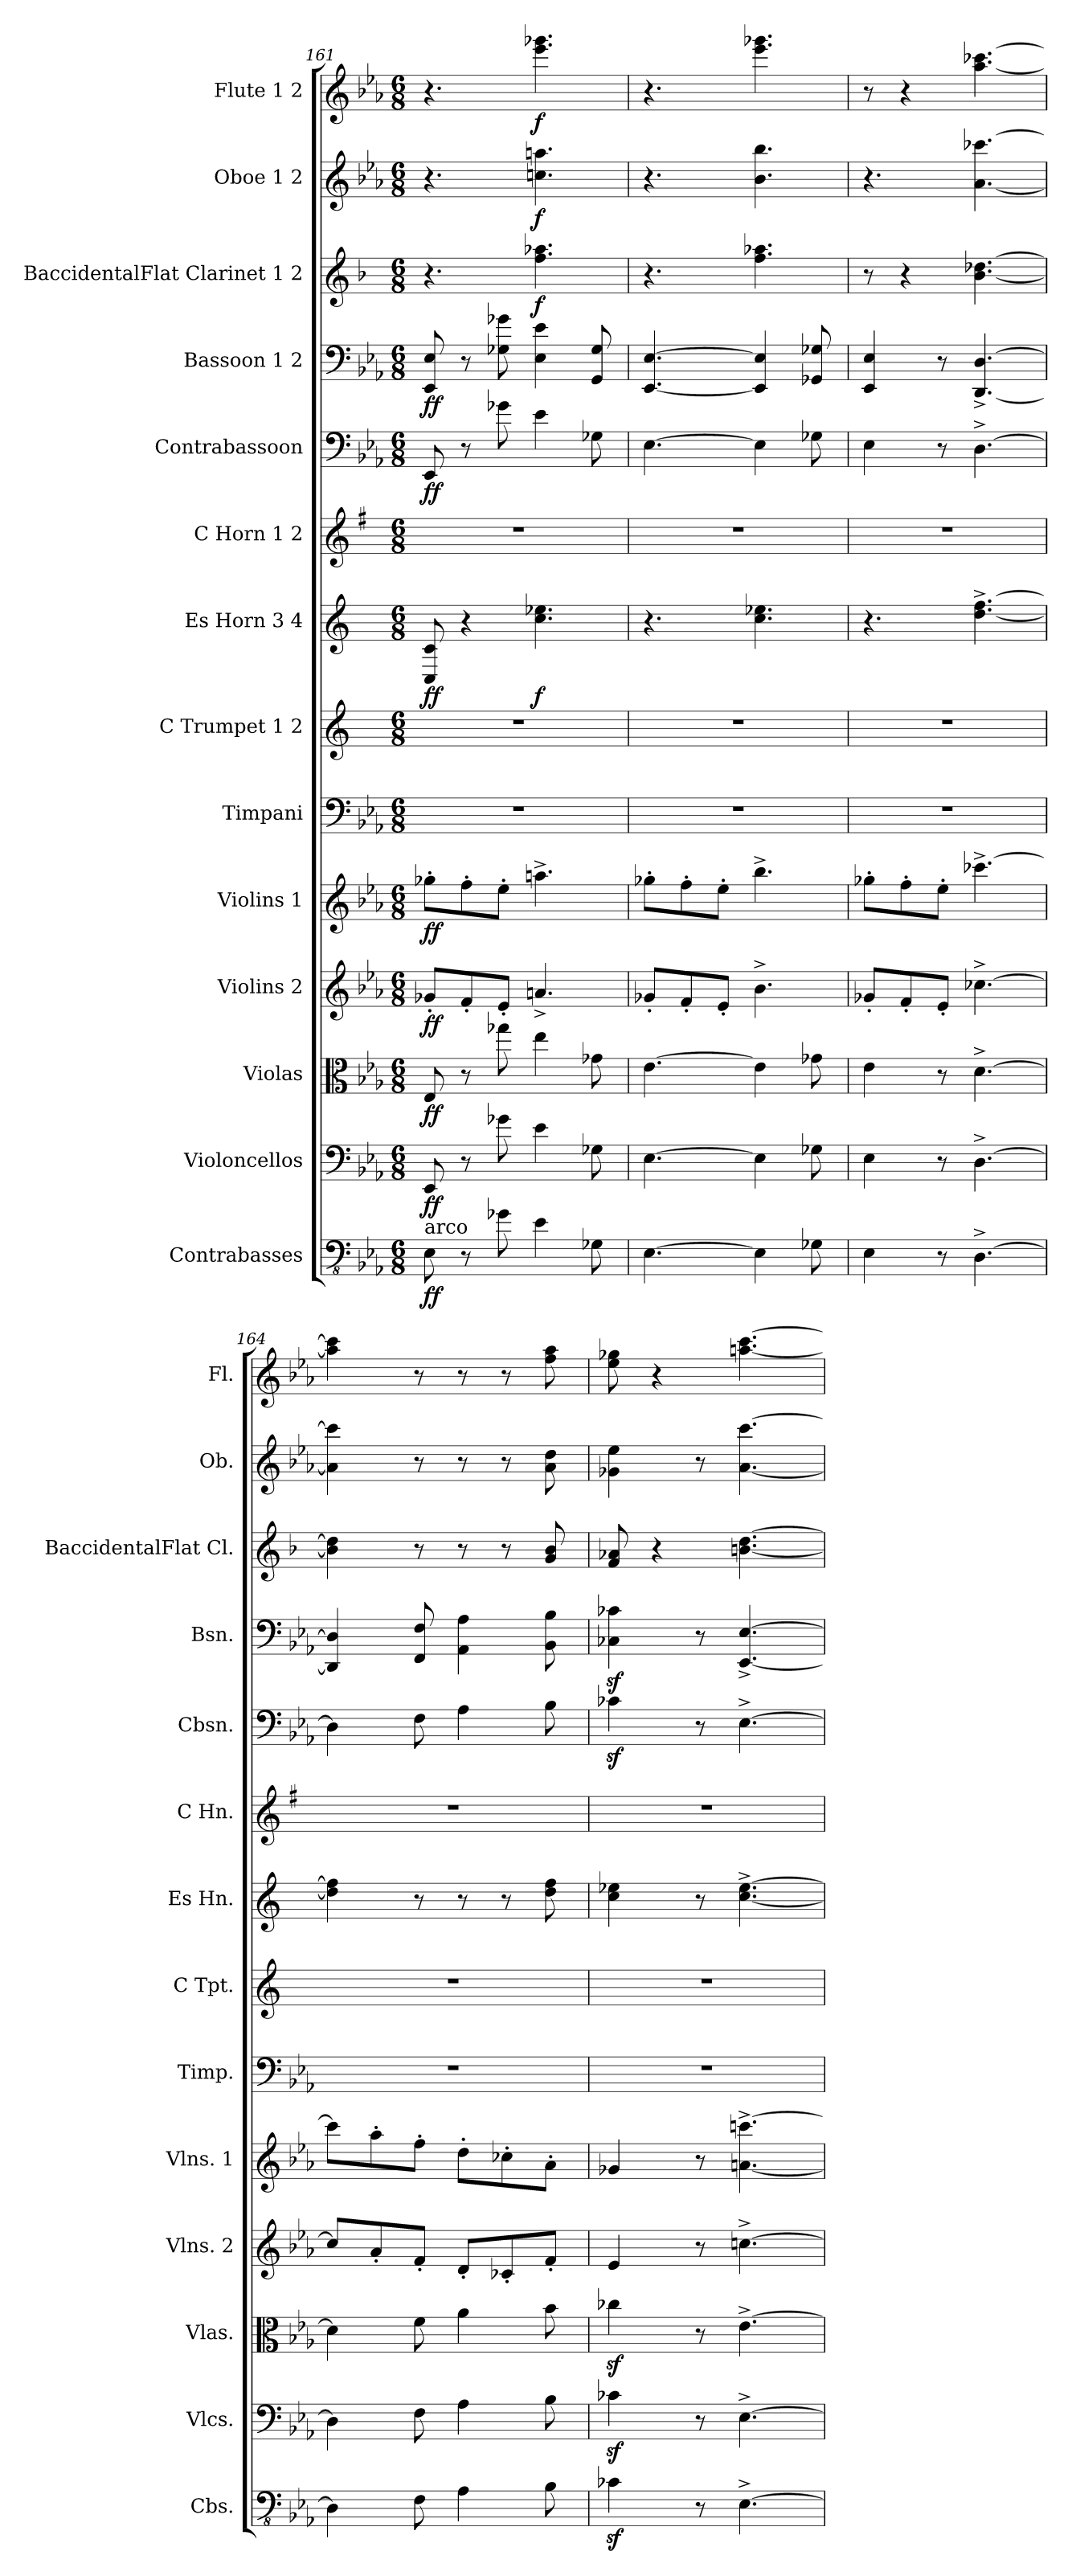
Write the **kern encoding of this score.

**kern	**dynam	**kern	**dynam	**kern	**dynam	**kern	**dynam	**kern	**dynam	**kern	**kern	**kern	**dynam	**kern	**kern	**dynam	**kern	**dynam	**kern	**dynam	**kern	**dynam	**kern	**dynam
*part14	*part14	*part13	*part13	*part12	*part12	*part11	*part11	*part10	*part10	*part9	*part8	*part7	*part7	*part6	*part5	*part5	*part4	*part4	*part3	*part3	*part2	*part2	*part1	*part1
*staff14	*staff14	*staff13	*staff13	*staff12	*staff12	*staff11	*staff11	*staff10	*staff10	*staff9	*staff8	*staff7	*staff7	*staff6	*staff5	*staff5	*staff4	*staff4	*staff3	*staff3	*staff2	*staff2	*staff1	*staff1
*I"Contrabasses	*	*I"Violoncellos	*	*I"Violas	*	*I"Violins 2	*	*I"Violins 1	*	*I"Timpani	*I"C Trumpet 1 2	*I"Es Horn 3 4	*	*I"C Horn 1 2	*I"Contrabassoon	*	*I"Bassoon 1 2	*	*I"BaccidentalFlat Clarinet 1 2	*	*I"Oboe 1 2	*	*I"Flute  1 2	*
*I'Cbs.	*	*I'Vlcs.	*	*I'Vlas.	*	*I'Vlns. 2	*	*I'Vlns. 1	*	*I'Timp.	*I'C Tpt.	*I'Es Hn.	*	*I'C Hn.	*I'Cbsn.	*	*I'Bsn.	*	*I'BaccidentalFlat Cl.	*	*I'Ob.	*	*I'Fl.	*
*clefFv4	*	*clefF4	*	*clefC3	*	*clefG2	*	*clefG2	*	*clefF4	*clefG2	*clefG2	*	*clefG2	*clefF4	*	*clefF4	*	*clefG2	*	*clefG2	*	*clefG2	*
*	*	*	*	*	*	*	*	*	*	*	*	*ITrd5c9	*	*ITrd4c7	*ITrd7c12	*	*	*	*ITrd1c2	*	*	*	*	*
*k[b-e-a-]	*	*k[b-e-a-]	*	*k[b-e-a-]	*	*k[b-e-a-]	*	*k[b-e-a-]	*	*k[b-e-a-]	*k[]	*k[b-e-a-]	*	*k[]	*k[b-e-a-]	*	*k[b-e-a-]	*	*k[b-e-a-]	*	*k[b-e-a-]	*	*k[b-e-a-]	*
*M6/8	*	*M6/8	*	*M6/8	*	*M6/8	*	*M6/8	*	*M6/8	*M6/8	*M6/8	*	*M6/8	*M6/8	*	*M6/8	*	*M6/8	*	*M6/8	*	*M6/8	*
=161	=161	=161	=161	=161	=161	=161	=161	=161	=161	=161	=161	=161	=161	=161	=161	=161	=161	=161	=161	=161	=161	=161	=161	=161
!LO:TX:a:t=arco	!	!	!	!	!	!	!	!	!	!	!	!	!	!	!	!	!	!	!	!	!	!	!	!
!	!LO:DY:b	!	!LO:DY:b	!	!LO:DY:b	!	!LO:DY:b	!	!LO:DY:b	!	!	!	!LO:DY:b	!	!	!LO:DY:b	!	!LO:DY:b	!	!	!	!	!	!
8EE-\	ff	8EE-/	ff	8E-/	ff	8g-X'/L	ff	8gg-X'\L	ff	2.r	2.r	8EE-/ 8E-/	ff	2.r	8EEE-/	ff	8EE-/ 8E-/	ff	4.r	.	4.r	.	4.r	.
8r	.	8r	.	8r	.	8f'/	.	8ff'\	.	.	.	4r	.	.	8r	.	8r	.	.	.	.	.	.	.
8G-X\	.	8g-X\	.	8gg-X\	.	8e-'/J	.	8ee-'\J	.	.	.	.	.	.	8G-X\	.	8G-X\ 8g-X\	.	.	.	.	.	.	.
!	!	!	!	!	!	!	!	!	!	!	!	!	!LO:DY:b	!	!	!	!	!	!	!LO:DY:b	!	!LO:DY:b	!	!LO:DY:b
4E-\	.	4e-\	.	4ee-\	.	4.an^/	.	4.aan^\	.	.	.	4.e-\ 4.g-X\	f	.	4E-\	.	4E-\ 4e-\	.	4.ee-\ 4.gg-X\	f	4.ccn\ 4.aan\	f	4.eee-\ 4.ggg-X\	f
8GG-X\	.	8G-X\	.	8g-X\	.	.	.	.	.	.	.	.	.	.	8GG-X\	.	8GG/ 8G-/	.	.	.	.	.	.	.
=162	=162	=162	=162	=162	=162	=162	=162	=162	=162	=162	=162	=162	=162	=162	=162	=162	=162	=162	=162	=162	=162	=162	=162	=162
[4.EE-\	.	[4.E-\	.	[4.e-\	.	8g-X'/L	.	8gg-X'\L	.	2.r	2.r	4.r	.	2.r	[4.EE-\	.	[4.EE-/ [4.E-/	.	4.r	.	4.r	.	4.r	.
.	.	.	.	.	.	8f'/	.	8ff'\	.	.	.	.	.	.	.	.	.	.	.	.	.	.	.	.
.	.	.	.	.	.	8e-'/J	.	8ee-'\J	.	.	.	.	.	.	.	.	.	.	.	.	.	.	.	.
4EE-\]	.	4E-\]	.	4e-\]	.	4.b-^\	.	4.bb-^\	.	.	.	4.e-\ 4.g-X\	.	.	4EE-\]	.	4EE-/] 4E-/]	.	4.ee-\ 4.gg-X\	.	4.b-\ 4.bb-\	.	4.eee-\ 4.ggg-X\	.
8GG-X\	.	8G-X\	.	8g-X\	.	.	.	.	.	.	.	.	.	.	8GG-X\	.	8GG-X/ 8G-X/	.	.	.	.	.	.	.
=163	=163	=163	=163	=163	=163	=163	=163	=163	=163	=163	=163	=163	=163	=163	=163	=163	=163	=163	=163	=163	=163	=163	=163	=163
4EE-\	.	4E-\	.	4e-\	.	8g-X'/L	.	8gg-X'\L	.	2.r	2.r	4.r	.	2.r	4EE-\	.	4EE-/ 4E-/	.	8r	.	4.r	.	8r	.
.	.	.	.	.	.	8f'/	.	8ff'\	.	.	.	.	.	.	.	.	.	.	4r	.	.	.	4r	.
8r	.	8r	.	8r	.	8e-'/J	.	8ee-'\J	.	.	.	.	.	.	8r	.	8r	.	.	.	.	.	.	.
[4.DD^\	.	[4.D^\	.	[4.d^\	.	[4.cc-X^\	.	[4.ccc-X^\	.	.	.	[4.f\^ [4.a-\^	.	.	[4.DD^\	.	[4.DD/^ [4.D/^	.	[4.a-\ [4.cc-X\	.	[4.a-\ [4.ccc-X\	.	[4.aa-\ [4.ccc-X\	.
=164	=164	=164	=164	=164	=164	=164	=164	=164	=164	=164	=164	=164	=164	=164	=164	=164	=164	=164	=164	=164	=164	=164	=164	=164
4DD\]	.	4D\]	.	4d\]	.	8cc-/L]	.	8ccc-\L]	.	2.r	2.r	4f\] 4a-\]	.	2.r	4DD\]	.	4DD/] 4D/]	.	4a-\] 4cc-\]	.	4a-\] 4ccc-\]	.	4aa-\] 4ccc-\]	.
.	.	.	.	.	.	8a-'/	.	8aa-'\	.	.	.	.	.	.	.	.	.	.	.	.	.	.	.	.
8FF\	.	8F\	.	8f\	.	8f'/J	.	8ff'\J	.	.	.	8r	.	.	8FF\	.	8FF/ 8F/	.	8r	.	8r	.	8r	.
4AA-\	.	4A-\	.	4a-\	.	8d'/L	.	8dd'\L	.	.	.	8r	.	.	4AA-\	.	4AA-\ 4A-\	.	8r	.	8r	.	8r	.
.	.	.	.	.	.	8c-X'/	.	8cc-X'\	.	.	.	8r	.	.	.	.	.	.	8r	.	8r	.	8r	.
8BB-\	.	8B-\	.	8b-\	.	8f'/J	.	8a-'\J	.	.	.	8f\ 8a-\	.	.	8BB-\	.	8BB-\ 8B-\	.	8f/ 8a-/	.	8a-\ 8dd\	.	8ff\ 8aa-\	.
!!LO:PB:g=z
=165	=165	=165	=165	=165	=165	=165	=165	=165	=165	=165	=165	=165	=165	=165	=165	=165	=165	=165	=165	=165	=165	=165	=165	=165
4C-Xz<\	.	4c-Xz<\	.	4cc-Xz<\	.	4e-/	.	4g-X/	.	2.r	2.r	4e-\ 4g-X\	.	2.r	4C-Xz<\	.	4C-X\z< 4c-X\z<	.	8e-/ 8g-X/	.	4g-X\ 4ee-\	.	8ee-\ 8gg-X\	.
.	.	.	.	.	.	.	.	.	.	.	.	.	.	.	.	.	.	.	4r	.	.	.	4r	.
8r	.	8r	.	8r	.	8r	.	8r	.	.	.	8r	.	.	8r	.	8r	.	.	.	8r	.	.	.
[4.EE-^\	.	[4.E-^\	.	[4.e-^\	.	[4.ccn^\	.	[4.an\^ [4.cccn\^	.	.	.	[4.e-\^ [4.g-\^	.	.	[4.EE-^\	.	[4.EE-/^ [4.E-/^	.	[4.an\ [4.cc\	.	[4.a-\ [4.ccc\	.	[4.aan\ [4.ccc\	.
=	=	=	=	=	=	=	=	=	=	=	=	=	=	=	=	=	=	=	=	=	=	=	=	=
*-	*-	*-	*-	*-	*-	*-	*-	*-	*-	*-	*-	*-	*-	*-	*-	*-	*-	*-	*-	*-	*-	*-	*-	*-
